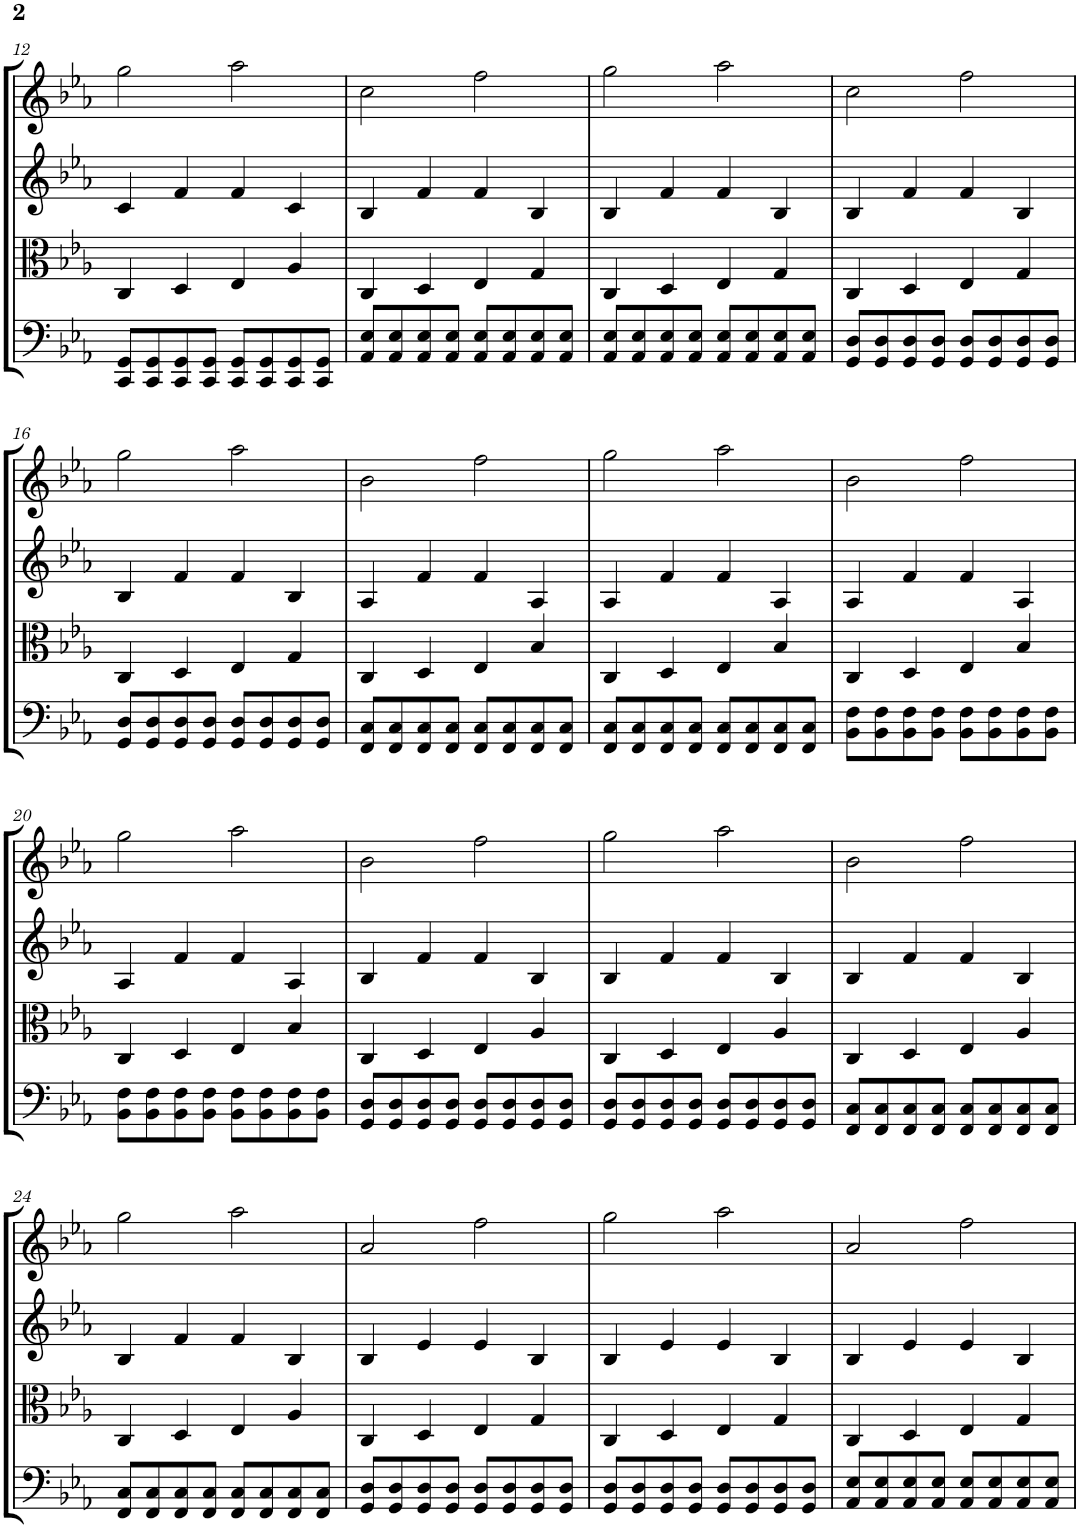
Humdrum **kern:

**kern	**kern	**kern	**kern
*part4	*part3	*part2	*part1
*staff4	*staff3	*staff2	*staff1
*I"Violoncello	*I"Viola	*I"Violin II	*I"Violin I
*I'Vc	*I'Vla	*I'Vln	*I'Vln
!!LO:PB:g=z
*clefF4	*clefC3	*clefG2	*clefG2
*k[b-e-a-]	*k[b-e-a-]	*k[b-e-a-]	*k[b-e-a-]
*M4/4	*M4/4	*M4/4	*M4/4
=12	=12	=12	=12
8CC/ 8GG/L	4C/	4c/	2gg\
8CC/ 8GG/	.	.	.
8CC/ 8GG/	4D/	4f/	.
8CC/ 8GG/J	.	.	.
8CC/ 8GG/L	4E-/	4f/	2aa-\
8CC/ 8GG/	.	.	.
8CC/ 8GG/	4A-/	4c/	.
8CC/ 8GG/J	.	.	.
=13	=13	=13	=13
8AA-/ 8E-/L	4C/	4B-/	2cc\
8AA-/ 8E-/	.	.	.
8AA-/ 8E-/	4D/	4f/	.
8AA-/ 8E-/J	.	.	.
8AA-/ 8E-/L	4E-/	4f/	2ff\
8AA-/ 8E-/	.	.	.
8AA-/ 8E-/	4G/	4B-/	.
8AA-/ 8E-/J	.	.	.
=14	=14	=14	=14
8AA-/ 8E-/L	4C/	4B-/	2gg\
8AA-/ 8E-/	.	.	.
8AA-/ 8E-/	4D/	4f/	.
8AA-/ 8E-/J	.	.	.
8AA-/ 8E-/L	4E-/	4f/	2aa-\
8AA-/ 8E-/	.	.	.
8AA-/ 8E-/	4G/	4B-/	.
8AA-/ 8E-/J	.	.	.
=15	=15	=15	=15
8GG/ 8D/L	4C/	4B-/	2cc\
8GG/ 8D/	.	.	.
8GG/ 8D/	4D/	4f/	.
8GG/ 8D/J	.	.	.
8GG/ 8D/L	4E-/	4f/	2ff\
8GG/ 8D/	.	.	.
8GG/ 8D/	4G/	4B-/	.
8GG/ 8D/J	.	.	.
!!LO:LB:g=z
=16	=16	=16	=16
8GG/ 8D/L	4C/	4B-/	2gg\
8GG/ 8D/	.	.	.
8GG/ 8D/	4D/	4f/	.
8GG/ 8D/J	.	.	.
8GG/ 8D/L	4E-/	4f/	2aa-\
8GG/ 8D/	.	.	.
8GG/ 8D/	4G/	4B-/	.
8GG/ 8D/J	.	.	.
=17	=17	=17	=17
8FF/ 8C/L	4C/	4A-/	2b-\
8FF/ 8C/	.	.	.
8FF/ 8C/	4D/	4f/	.
8FF/ 8C/J	.	.	.
8FF/ 8C/L	4E-/	4f/	2ff\
8FF/ 8C/	.	.	.
8FF/ 8C/	4B-/	4A-/	.
8FF/ 8C/J	.	.	.
=18	=18	=18	=18
8FF/ 8C/L	4C/	4A-/	2gg\
8FF/ 8C/	.	.	.
8FF/ 8C/	4D/	4f/	.
8FF/ 8C/J	.	.	.
8FF/ 8C/L	4E-/	4f/	2aa-\
8FF/ 8C/	.	.	.
8FF/ 8C/	4B-/	4A-/	.
8FF/ 8C/J	.	.	.
=19	=19	=19	=19
8BB-\ 8F\L	4C/	4A-/	2b-\
8BB-\ 8F\	.	.	.
8BB-\ 8F\	4D/	4f/	.
8BB-\ 8F\J	.	.	.
8BB-\ 8F\L	4E-/	4f/	2ff\
8BB-\ 8F\	.	.	.
8BB-\ 8F\	4B-/	4A-/	.
8BB-\ 8F\J	.	.	.
!!LO:LB:g=z
=20	=20	=20	=20
8BB-\ 8F\L	4C/	4A-/	2gg\
8BB-\ 8F\	.	.	.
8BB-\ 8F\	4D/	4f/	.
8BB-\ 8F\J	.	.	.
8BB-\ 8F\L	4E-/	4f/	2aa-\
8BB-\ 8F\	.	.	.
8BB-\ 8F\	4B-/	4A-/	.
8BB-\ 8F\J	.	.	.
=21	=21	=21	=21
8GG/ 8D/L	4C/	4B-/	2b-\
8GG/ 8D/	.	.	.
8GG/ 8D/	4D/	4f/	.
8GG/ 8D/J	.	.	.
8GG/ 8D/L	4E-/	4f/	2ff\
8GG/ 8D/	.	.	.
8GG/ 8D/	4A-/	4B-/	.
8GG/ 8D/J	.	.	.
=22	=22	=22	=22
8GG/ 8D/L	4C/	4B-/	2gg\
8GG/ 8D/	.	.	.
8GG/ 8D/	4D/	4f/	.
8GG/ 8D/J	.	.	.
8GG/ 8D/L	4E-/	4f/	2aa-\
8GG/ 8D/	.	.	.
8GG/ 8D/	4A-/	4B-/	.
8GG/ 8D/J	.	.	.
=23	=23	=23	=23
8FF/ 8C/L	4C/	4B-/	2b-\
8FF/ 8C/	.	.	.
8FF/ 8C/	4D/	4f/	.
8FF/ 8C/J	.	.	.
8FF/ 8C/L	4E-/	4f/	2ff\
8FF/ 8C/	.	.	.
8FF/ 8C/	4A-/	4B-/	.
8FF/ 8C/J	.	.	.
!!LO:LB:g=z
=24	=24	=24	=24
8FF/ 8C/L	4C/	4B-/	2gg\
8FF/ 8C/	.	.	.
8FF/ 8C/	4D/	4f/	.
8FF/ 8C/J	.	.	.
8FF/ 8C/L	4E-/	4f/	2aa-\
8FF/ 8C/	.	.	.
8FF/ 8C/	4A-/	4B-/	.
8FF/ 8C/J	.	.	.
=25	=25	=25	=25
8GG/ 8D/L	4C/	4B-/	2a-/
8GG/ 8D/	.	.	.
8GG/ 8D/	4D/	4e-/	.
8GG/ 8D/J	.	.	.
8GG/ 8D/L	4E-/	4e-/	2ff\
8GG/ 8D/	.	.	.
8GG/ 8D/	4G/	4B-/	.
8GG/ 8D/J	.	.	.
=26	=26	=26	=26
8GG/ 8D/L	4C/	4B-/	2gg\
8GG/ 8D/	.	.	.
8GG/ 8D/	4D/	4e-/	.
8GG/ 8D/J	.	.	.
8GG/ 8D/L	4E-/	4e-/	2aa-\
8GG/ 8D/	.	.	.
8GG/ 8D/	4G/	4B-/	.
8GG/ 8D/J	.	.	.
=27	=27	=27	=27
8AA-/ 8E-/L	4C/	4B-/	2a-/
8AA-/ 8E-/	.	.	.
8AA-/ 8E-/	4D/	4e-/	.
8AA-/ 8E-/J	.	.	.
8AA-/ 8E-/L	4E-/	4e-/	2ff\
8AA-/ 8E-/	.	.	.
8AA-/ 8E-/	4G/	4B-/	.
8AA-/ 8E-/J	.	.	.
=	=	=	=
*-	*-	*-	*-
